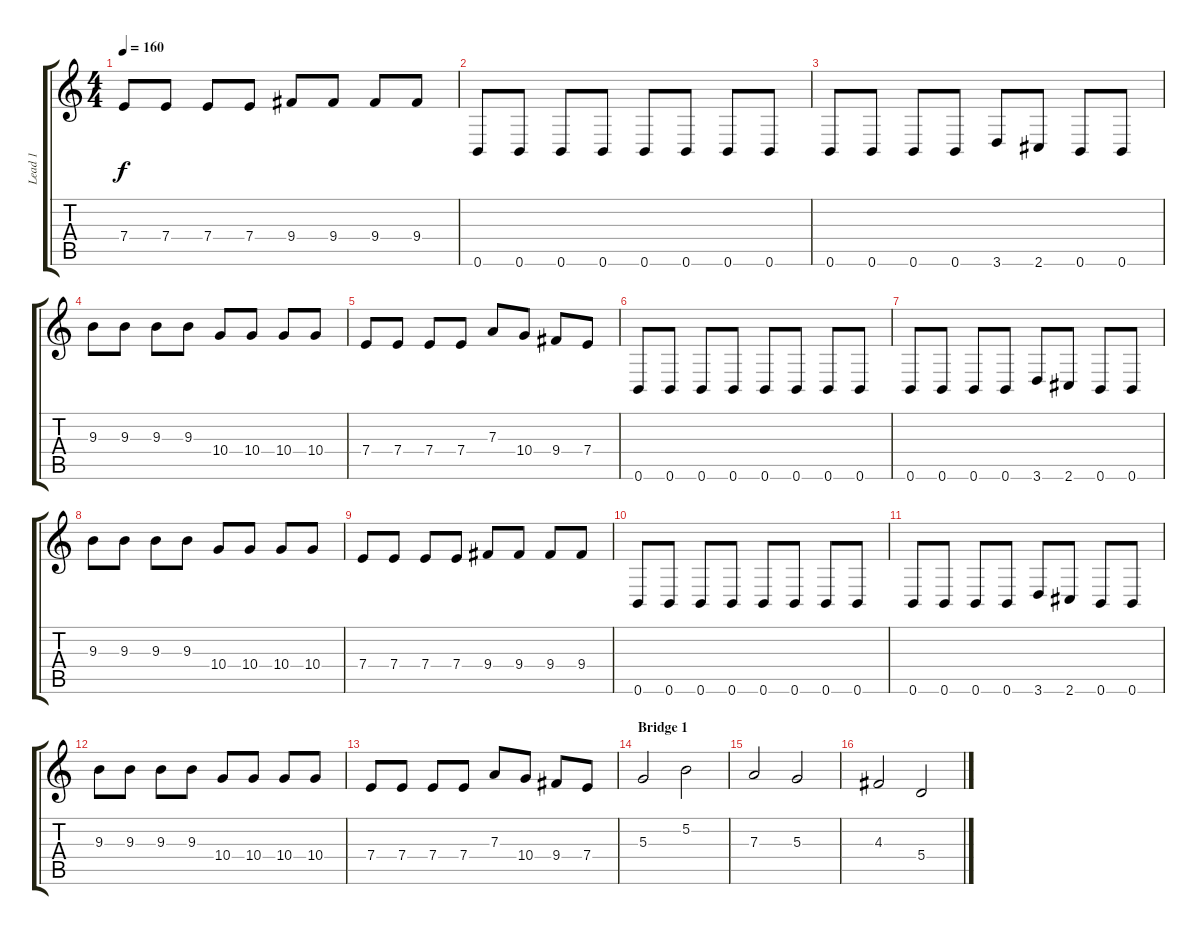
\track ("Lead 1" "Lead 1") {instrument distortionguitar}
\staff {score tabs}
\tuning (B3 Gb3 D3 A2 E2 B1) {hide}
\ts (4 4)
\tempo 160
\clef g2
\ks c
7.4.8{dy f} 7.4.8 7.4.8 7.4.8 9.4.8 9.4.8 9.4.8 9.4.8 |
0.6.8 0.6.8 0.6.8 0.6.8 0.6.8 0.6.8 0.6.8 0.6.8 |
0.6.8 0.6.8 0.6.8 0.6.8 3.6.8 2.6.8 0.6.8 0.6.8 |
9.3.8 9.3.8 9.3.8 9.3.8 10.4.8 10.4.8 10.4.8 10.4.8 |
7.4.8 7.4.8 7.4.8 7.4.8 7.3.8 10.4.8 9.4.8 7.4.8 |
0.6.8 0.6.8 0.6.8 0.6.8 0.6.8 0.6.8 0.6.8 0.6.8 |
0.6.8 0.6.8 0.6.8 0.6.8 3.6.8 2.6.8 0.6.8 0.6.8 |
9.3.8 9.3.8 9.3.8 9.3.8 10.4.8 10.4.8 10.4.8 10.4.8 |
7.4.8 7.4.8 7.4.8 7.4.8 9.4.8 9.4.8 9.4.8 9.4.8 |
0.6.8 0.6.8 0.6.8 0.6.8 0.6.8 0.6.8 0.6.8 0.6.8 |
0.6.8 0.6.8 0.6.8 0.6.8 3.6.8 2.6.8 0.6.8 0.6.8 |
9.3.8 9.3.8 9.3.8 9.3.8 10.4.8 10.4.8 10.4.8 10.4.8 |
7.4.8 7.4.8 7.4.8 7.4.8 7.3.8 10.4.8 9.4.8 7.4.8 |
\section ("" "Bridge 1")
5.3.2 5.2.2 |
7.3.2 5.3.2 |
4.3.2 5.4.2
